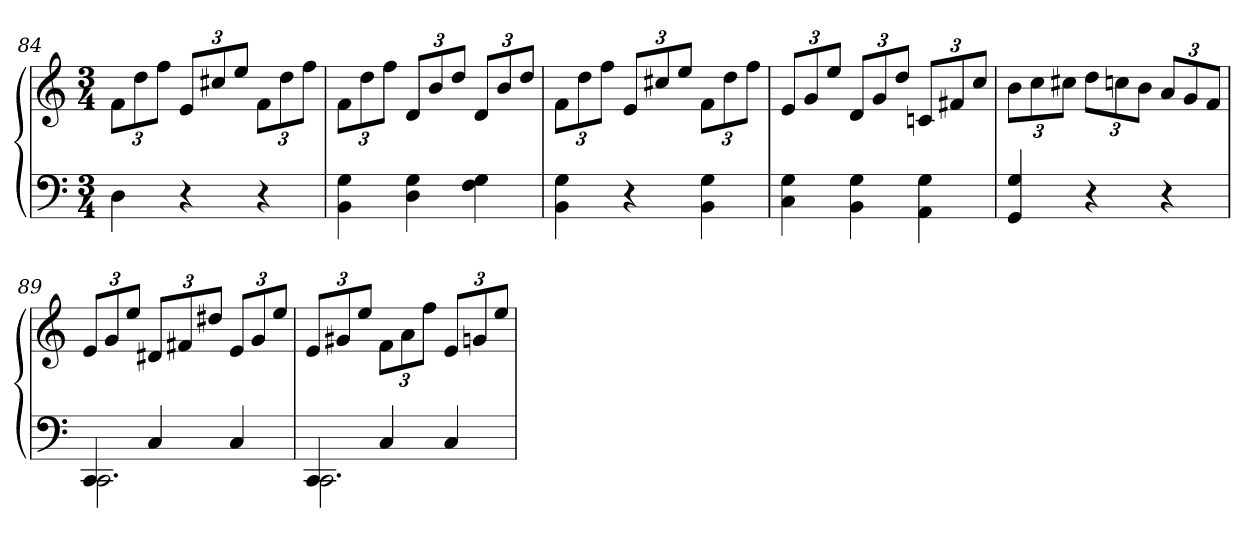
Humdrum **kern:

**kern	**kern
*part1	*part1
*staff2	*staff1
*clefF4	*clefG2
*k[]	*k[]
*C:	*C:
*M3/4	*M3/4
=84	=84
4D	12fL
.	12dd
.	12ffJ
4r	12eL
.	12cc#X
.	12eeJ
4r	12fL
.	12dd
.	12ffJ
=85	=85
4BB 4G	12fL
.	12dd
.	12ffJ
4D 4G	12dL
.	12b
.	12ddJ
4F 4G	12dL
.	12b
.	12ddJ
=86	=86
4BB 4G	12fL
.	12dd
.	12ffJ
4r	12eL
.	12cc#X
.	12eeJ
4BB 4G	12fL
.	12dd
.	12ffJ
=87	=87
4C 4G	12eL
.	12g
.	12eeJ
4BB 4G	12dL
.	12g
.	12ddJ
4AA 4G	12cnL
.	12f#X
.	12ccJ
=88	=88
4GG 4G	12bL
.	12cc
.	12cc#XJ
4r	12ddL
.	12ccn
.	12bJ
4r	12aL
.	12g
.	12fJ
=89	=89
*^	*
4CC	2.CC	12eL
.	.	12g
.	.	12eeJ
4C	.	12d#XL
.	.	12f#X
.	.	12dd#XJ
4C	.	12eL
.	.	12g
.	.	12eeJ
=90	=90	=90
4CC	2.CC	12eL
.	.	12g#X
.	.	12eeJ
4C	.	12fL
.	.	12a
.	.	12ffJ
4C	.	12eL
.	.	12gn
.	.	12eeJ
*v	*v	*
=	=
*-	*-
